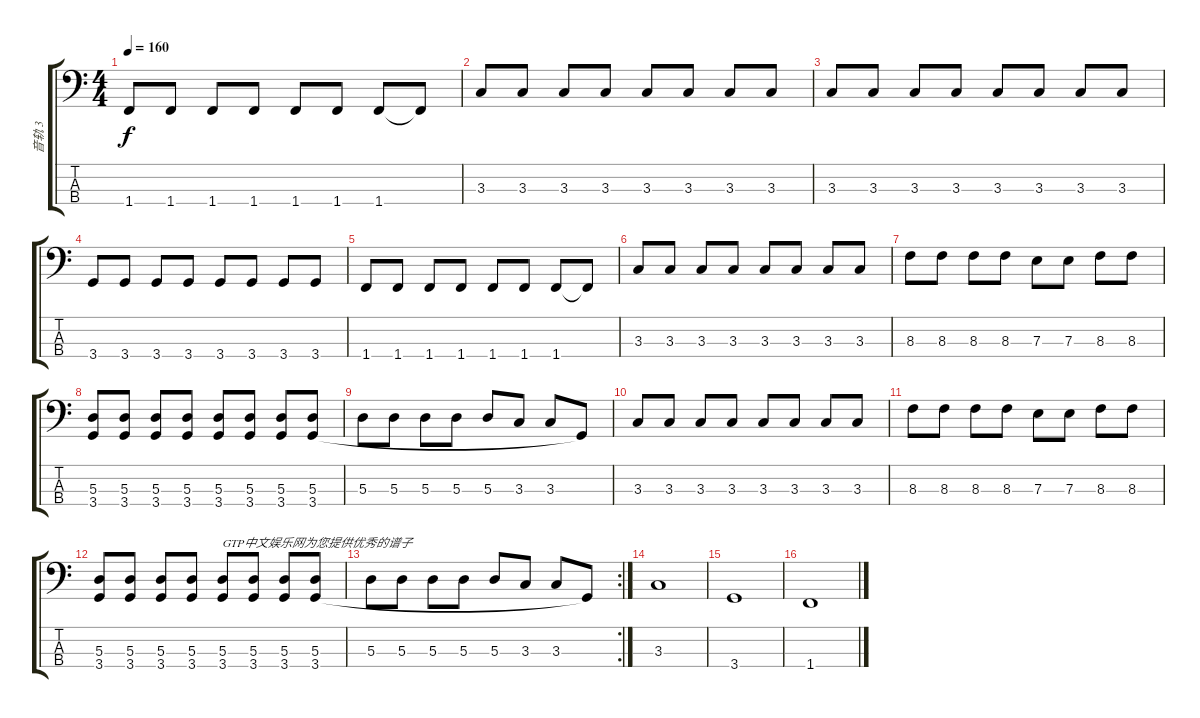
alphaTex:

\track ("音轨 3" "音轨 3") {instrument electricbasspick}
\staff {score tabs}
\tuning (G2 D2 A1 E1) {hide}
\ts (4 4)
\tempo 160
\clef f4
\ks c
1.4.8{dy f} 1.4.8 1.4.8 1.4.8 1.4.8 1.4.8 1.4.8 1.4{t}.8 |
3.3.8 3.3.8 3.3.8 3.3.8 3.3.8 3.3.8 3.3.8 3.3.8 |
3.3.8 3.3.8 3.3.8 3.3.8 3.3.8 3.3.8 3.3.8 3.3.8 |
3.4.8 3.4.8 3.4.8 3.4.8 3.4.8 3.4.8 3.4.8 3.4.8 |
1.4.8 1.4.8 1.4.8 1.4.8 1.4.8 1.4.8 1.4.8 1.4{t}.8 |
3.3.8 3.3.8 3.3.8 3.3.8 3.3.8 3.3.8 3.3.8 3.3.8 |
8.3.8 8.3.8 8.3.8 8.3.8 7.3.8 7.3.8 8.3.8 8.3.8 |
(5.3 3.4).8 (5.3 3.4).8 (5.3 3.4).8 (5.3 3.4).8 (5.3 3.4).8 (5.3 3.4).8 (5.3 3.4).8 (5.3 3.4).8 |
5.3.8 5.3.8 5.3.8 5.3.8 5.3.8 3.3.8 3.3.8 3.4{t}.8 |
3.3.8 3.3.8 3.3.8 3.3.8 3.3.8 3.3.8 3.3.8 3.3.8 |
8.3.8 8.3.8 8.3.8 8.3.8 7.3.8 7.3.8 8.3.8 8.3.8 |
(5.3 3.4).8 (5.3 3.4).8 (5.3 3.4).8 (5.3 3.4).8 (5.3 3.4).8{txt "GTP中文娱乐网为您提供优秀的谱子"} (5.3 3.4).8 (5.3 3.4).8 (5.3 3.4).8 |
\rc 2
5.3.8 5.3.8 5.3.8 5.3.8 5.3.8 3.3.8 3.3.8 3.4{t}.8 |
3.3.1 |
3.4.1 |
1.4.1
